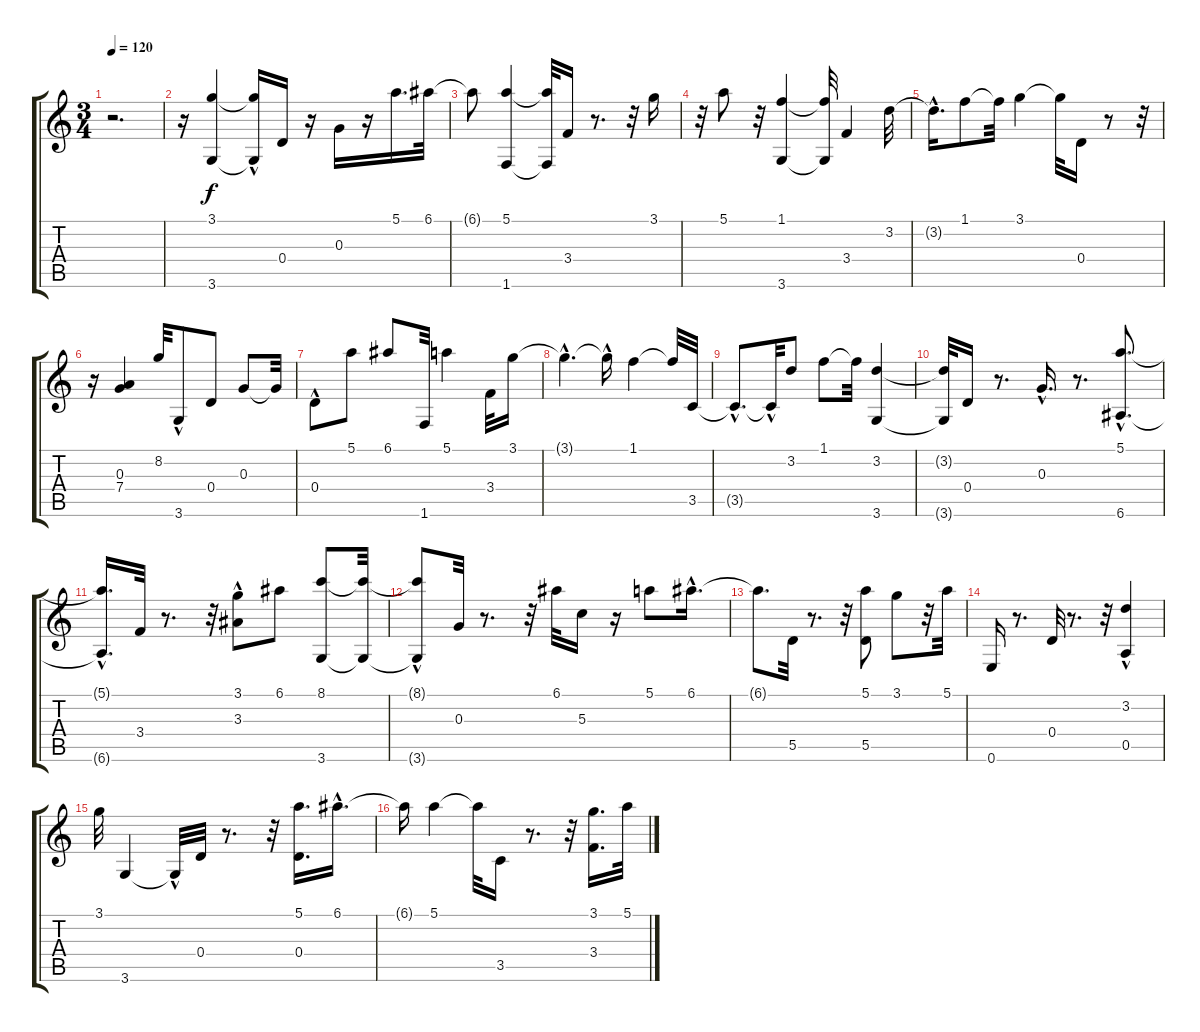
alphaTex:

\track "" {instrument acousticguitarnylon}
\staff {score tabs}
\tuning (E4 B3 G3 D3 A2 E2) {hide}
\ts (3 4)
\tempo 120
\clef g2
\ks c
r.2{d dy f instrument acousticguitarnylon} |
r.16 (3.1 3.6).4 (3.1{t} 3.6{hac t}).16 0.4.16 r.16 0.3.16 r.16 5.1.16{d} 6.1.32 |
6.1{t}.8 (5.1 1.6).4 (5.1{t} 1.6{t}).32 3.4.16 r.8{d} r.32 3.1.16 |
r.32 5.1.8 r.32 (1.1 3.6).4 (1.1{t} 3.6{t}).32 3.4.4 3.2.32 |
3.2{hac t}.16{d} 1.1.8 1.1{t}.32 3.1.4 3.1{t}.32 0.4.16 r.8 r.32 |
r.16 (0.3 7.4).4 8.2.32 3.6{hac}.8 0.4.8 0.3.8 0.3{t}.32 |
0.4{hac}.8 5.1.8 6.1.8 1.6.32 5.1.4 3.4.32 3.1.16 |
3.1{hac t}.4{d} 3.1{hac t}.16 1.1.4 1.1{t}.32 3.5.32 |
3.5{hac t}.8{d} 3.5{hac t}.32 3.2.8 1.1.8 1.1{t}.32 (3.2 3.6).4 |
(3.2{t} 3.6{t}).32 0.4.16 r.8{d} 0.3{hac}.16{d} r.8{d} (5.1{hac} 6.6{hac}).8{d} |
(5.1{hac t} 6.6{hac t}).16{d} 3.4.32 r.8{d} r.32 (3.1 3.3{hac}).8 6.1.8 (8.1 3.6).8 (8.1{t} 3.6{t}).32 |
(8.1{hac t} 3.6{t}).8 0.3.32 r.8{d} r.32 6.1.32 5.3.16 r.16 5.1.8 6.1{hac}.16{d} |
6.1{t}.8{d} 5.5.32 r.8{d} r.32 (5.1 5.5).8 3.1.8 r.32 5.1.32 |
0.6.16 r.8{d} 0.4.32 r.8{d} r.32 (3.2 0.5{hac}).4 |
3.1.32 3.6.4 3.6{hac t}.32 0.4.32 r.8{d} r.32 (5.1 0.4).16{d} 6.1{hac}.16{d} |
6.1{t}.16 5.1.4 5.1{t}.32 3.5.16 r.8{d} r.32 (3.1 3.4).16{d} 5.1.32
